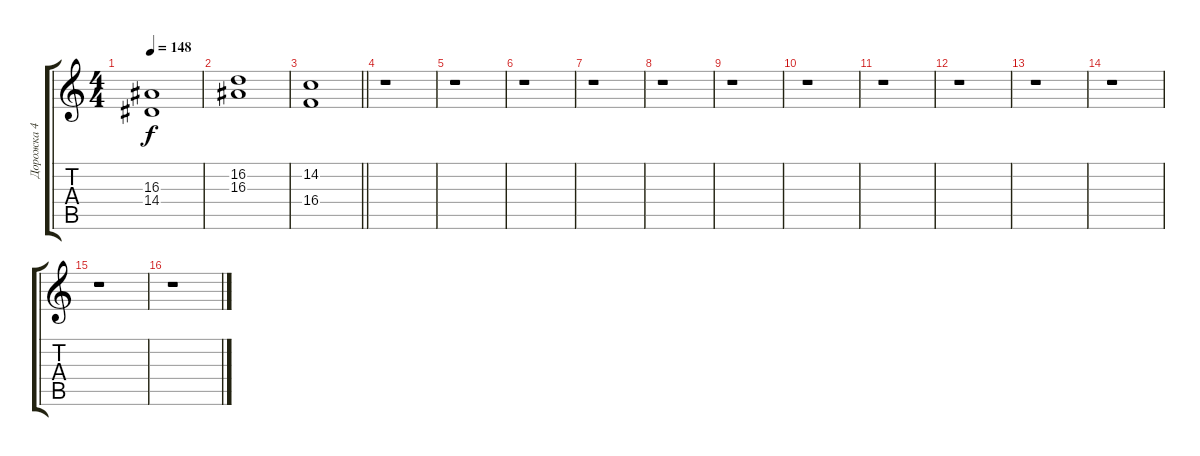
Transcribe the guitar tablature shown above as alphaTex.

\track ("Дорожка 4" "Дорожка 4") {instrument stringensemble2}
\staff {score tabs}
\tuning (Eb4 Bb3 Gb3 Db3 Ab2 Eb2) {hide}
\ts (4 4)
\tempo 148
\clef g2
\ks c
(16.3 14.4).1{dy f} |
(16.2 16.3).1 |
\barLineRight lightlight
(14.2 16.4).1 |
r.1 |
r.1 |
r.1 |
r.1 |
r.1 |
r.1 |
r.1 |
r.1 |
r.1 |
r.1 |
r.1 |
r.1 |
r.1
